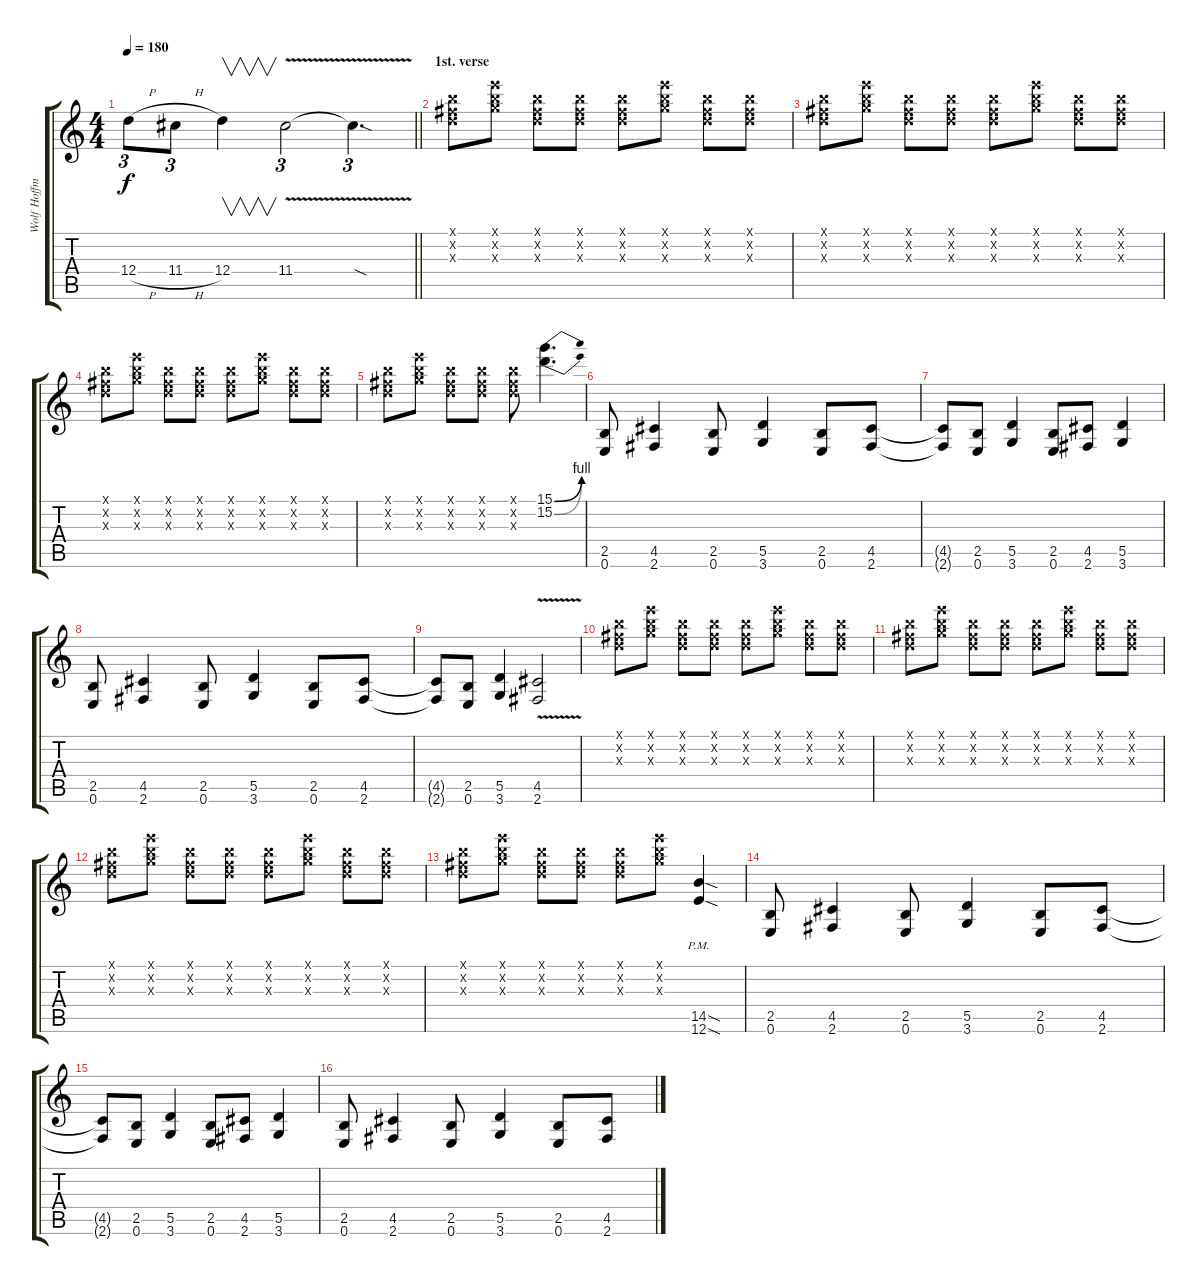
\track ("Wolf Hoffman" "Wolf Hoffm") {instrument distortionguitar}
\staff {score tabs}
\tuning (E4 B3 G3 D3 A2 E2) {hide}
\ts (4 4)
\tempo 180
\clef g2
\barLineRight lightlight
\ks c
12.4{h}.8{tu (3 2) dy f} 11.4{h}.8{tu (3 2)} 12.4.4{v} 11.4{v}.2{tu (3 2)} 11.4{sod t}.4{d tu (3 2)} |
\section ("" "1st. verse")
(7.1{x} 7.2{x} 7.3{x}).8 (12.1{x} 12.2{x} 12.3{x}).8 (7.1{x} 7.2{x} 7.3{x}).8 (7.1{x} 7.2{x} 7.3{x}).8 (7.1{x} 7.2{x} 7.3{x}).8 (12.1{x} 12.2{x} 12.3{x}).8 (7.1{x} 7.2{x} 7.3{x}).8 (7.1{x} 7.2{x} 7.3{x}).8 |
(7.1{x} 7.2{x} 7.3{x}).8 (12.1{x} 12.2{x} 12.3{x}).8 (7.1{x} 7.2{x} 7.3{x}).8 (7.1{x} 7.2{x} 7.3{x}).8 (7.1{x} 7.2{x} 7.3{x}).8 (12.1{x} 12.2{x} 12.3{x}).8 (7.1{x} 7.2{x} 7.3{x}).8 (7.1{x} 7.2{x} 7.3{x}).8 |
(7.1{x} 7.2{x} 7.3{x}).8 (12.1{x} 12.2{x} 12.3{x}).8 (7.1{x} 7.2{x} 7.3{x}).8 (7.1{x} 7.2{x} 7.3{x}).8 (7.1{x} 7.2{x} 7.3{x}).8 (12.1{x} 12.2{x} 12.3{x}).8 (7.1{x} 7.2{x} 7.3{x}).8 (7.1{x} 7.2{x} 7.3{x}).8 |
(7.1{x} 7.2{x} 7.3{x}).8 (12.1{x} 12.2{x} 12.3{x}).8 (7.1{x} 7.2{x} 7.3{x}).8 (7.1{x} 7.2{x} 7.3{x}).8 (7.1{x} 7.2{x} 7.3{x}).8 (15.1{be (bend 0 0 60 4)} 15.2{be (bend 0 0 60 4)}).4{d instrument guitarharmonics} |
(2.5 0.6).8{instrument distortionguitar} (4.5 2.6).4 (2.5 0.6).8 (5.5 3.6).4 (2.5 0.6).8 (4.5 2.6).8 |
(4.5{t} 2.6{t}).8 (2.5 0.6).8 (5.5 3.6).4 (2.5 0.6).8 (4.5 2.6).8 (5.5 3.6).4 |
(2.5 0.6).8 (4.5 2.6).4 (2.5 0.6).8 (5.5 3.6).4 (2.5 0.6).8 (4.5 2.6).8 |
(4.5{t} 2.6{t}).8 (2.5 0.6).8 (5.5 3.6).4 (4.5 2.6{v}).2 |
(7.1{x} 7.2{x} 7.3{x}).8 (12.1{x} 12.2{x} 12.3{x}).8 (7.1{x} 7.2{x} 7.3{x}).8 (7.1{x} 7.2{x} 7.3{x}).8 (7.1{x} 7.2{x} 7.3{x}).8 (12.1{x} 12.2{x} 12.3{x}).8 (7.1{x} 7.2{x} 7.3{x}).8 (7.1{x} 7.2{x} 7.3{x}).8 |
(7.1{x} 7.2{x} 7.3{x}).8 (12.1{x} 12.2{x} 12.3{x}).8 (7.1{x} 7.2{x} 7.3{x}).8 (7.1{x} 7.2{x} 7.3{x}).8 (7.1{x} 7.2{x} 7.3{x}).8 (12.1{x} 12.2{x} 12.3{x}).8 (7.1{x} 7.2{x} 7.3{x}).8 (7.1{x} 7.2{x} 7.3{x}).8 |
(7.1{x} 7.2{x} 7.3{x}).8 (12.1{x} 12.2{x} 12.3{x}).8 (7.1{x} 7.2{x} 7.3{x}).8 (7.1{x} 7.2{x} 7.3{x}).8 (7.1{x} 7.2{x} 7.3{x}).8 (12.1{x} 12.2{x} 12.3{x}).8 (7.1{x} 7.2{x} 7.3{x}).8 (7.1{x} 7.2{x} 7.3{x}).8 |
(7.1{x} 7.2{x} 7.3{x}).8 (12.1{x} 12.2{x} 12.3{x}).8 (7.1{x} 7.2{x} 7.3{x}).8 (7.1{x} 7.2{x} 7.3{x}).8 (7.1{x} 7.2{x} 7.3{x}).8 (12.1{x} 12.2{x} 12.3{x}).8 (14.5{sod pm} 12.6{sod pm}).4 |
(2.5 0.6).8 (4.5 2.6).4 (2.5 0.6).8 (5.5 3.6).4 (2.5 0.6).8 (4.5 2.6).8 |
(4.5{t} 2.6{t}).8 (2.5 0.6).8 (5.5 3.6).4 (2.5 0.6).8 (4.5 2.6).8 (5.5 3.6).4 |
(2.5 0.6).8 (4.5 2.6).4 (2.5 0.6).8 (5.5 3.6).4 (2.5 0.6).8 (4.5 2.6).8
